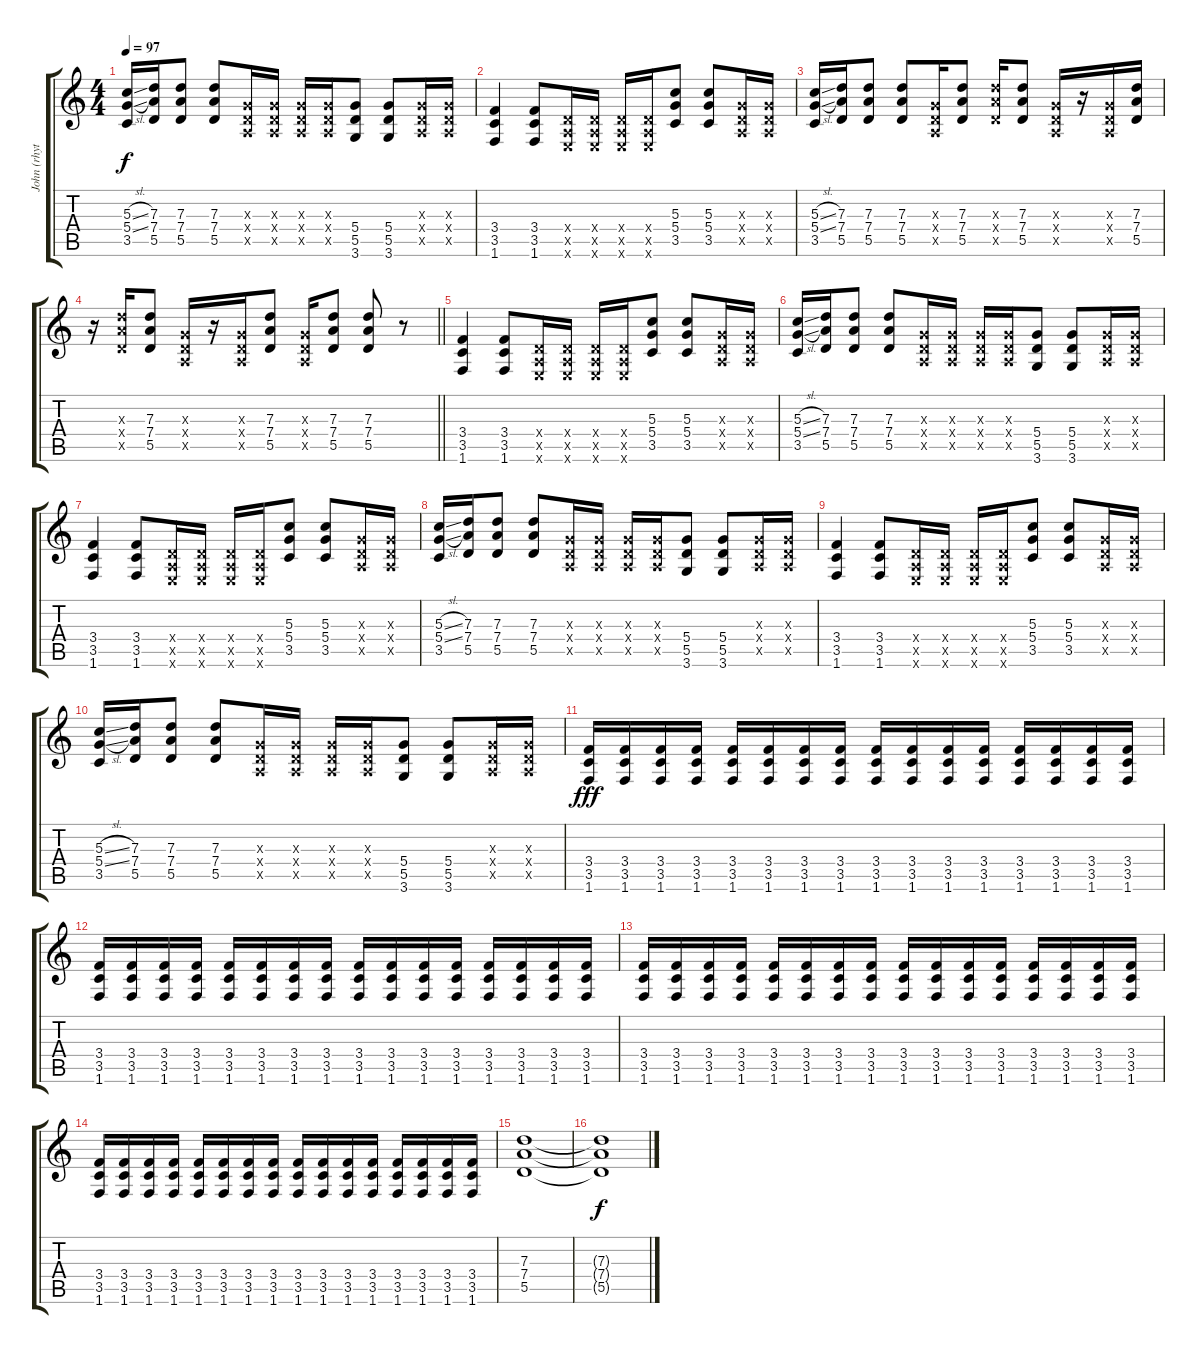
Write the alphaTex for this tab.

\track ("John (rhythm)" "John (rhyt") {instrument electricguitarclean}
\staff {score tabs}
\tuning (E4 B3 G3 D3 A2 E2) {hide}
\ts (4 4)
\tempo 97
\clef g2
\ks c
(5.3{sl} 5.4{sl} 3.5).16{dy f} (7.3 7.4 5.5).16 (7.3 7.4 5.5).8 (7.3 7.4 5.5).8 (0.3{x} 0.4{x} 0.5{x}).16 (0.3{x} 0.4{x} 0.5{x}).16 (0.3{x} 0.4{x} 0.5{x}).16 (0.3{x} 0.4{x} 0.5{x}).16 (5.4 5.5 3.6).8 (5.4 5.5 3.6).8 (0.3{x} 0.4{x} 0.5{x}).16 (0.3{x} 0.4{x} 0.5{x}).16 |
(3.4 3.5 1.6).4 (3.4 3.5 1.6).8 (0.4{x} 0.5{x} 0.6{x}).16 (0.4{x} 0.5{x} 0.6{x}).16 (0.4{x} 0.5{x} 0.6{x}).16 (0.4{x} 0.5{x} 0.6{x}).16 (5.3 5.4 3.5).8 (5.3 5.4 3.5).8 (0.3{x} 0.4{x} 0.5{x}).16 (0.3{x} 0.4{x} 0.5{x}).16 |
(5.3{sl} 5.4{sl} 3.5).16 (7.3 7.4 5.5).16 (7.3 7.4 5.5).8 (7.3 7.4 5.5).8 (0.3{x} 0.4{x} 0.5{x}).16 (7.3 7.4 5.5).8 (7.3{x} 7.4{x} 5.5{x}).16 (7.3 7.4 5.5).8 (0.3{x} 0.4{x} 0.5{x}).16 r.16 (0.3{x} 0.4{x} 0.5{x}).16 (7.3 7.4 5.5).16 |
\barLineRight lightlight
r.16 (7.3{x} 7.4{x} 5.5{x}).16 (7.3 7.4 5.5).8 (0.3{x} 0.4{x} 0.5{x}).16 r.16 (0.3{x} 0.4{x} 0.5{x}).16 (7.3 7.4 5.5).8 (0.3{x} 0.4{x} 0.5{x}).16 (7.3 7.4 5.5).8 (7.3 7.4 5.5).8 r.8 |
(3.4 3.5 1.6).4 (3.4 3.5 1.6).8 (0.4{x} 0.5{x} 0.6{x}).16 (0.4{x} 0.5{x} 0.6{x}).16 (0.4{x} 0.5{x} 0.6{x}).16 (0.4{x} 0.5{x} 0.6{x}).16 (5.3 5.4 3.5).8 (5.3 5.4 3.5).8 (0.3{x} 0.4{x} 0.5{x}).16 (0.3{x} 0.4{x} 0.5{x}).16 |
(5.3{sl} 5.4{sl} 3.5).16 (7.3 7.4 5.5).16 (7.3 7.4 5.5).8 (7.3 7.4 5.5).8 (0.3{x} 0.4{x} 0.5{x}).16 (0.3{x} 0.4{x} 0.5{x}).16 (0.3{x} 0.4{x} 0.5{x}).16 (0.3{x} 0.4{x} 0.5{x}).16 (5.4 5.5 3.6).8 (5.4 5.5 3.6).8 (0.3{x} 0.4{x} 0.5{x}).16 (0.3{x} 0.4{x} 0.5{x}).16 |
(3.4 3.5 1.6).4 (3.4 3.5 1.6).8 (0.4{x} 0.5{x} 0.6{x}).16 (0.4{x} 0.5{x} 0.6{x}).16 (0.4{x} 0.5{x} 0.6{x}).16 (0.4{x} 0.5{x} 0.6{x}).16 (5.3 5.4 3.5).8 (5.3 5.4 3.5).8 (0.3{x} 0.4{x} 0.5{x}).16 (0.3{x} 0.4{x} 0.5{x}).16 |
(5.3{sl} 5.4{sl} 3.5).16 (7.3 7.4 5.5).16 (7.3 7.4 5.5).8 (7.3 7.4 5.5).8 (0.3{x} 0.4{x} 0.5{x}).16 (0.3{x} 0.4{x} 0.5{x}).16 (0.3{x} 0.4{x} 0.5{x}).16 (0.3{x} 0.4{x} 0.5{x}).16 (5.4 5.5 3.6).8 (5.4 5.5 3.6).8 (0.3{x} 0.4{x} 0.5{x}).16 (0.3{x} 0.4{x} 0.5{x}).16 |
(3.4 3.5 1.6).4 (3.4 3.5 1.6).8 (0.4{x} 0.5{x} 0.6{x}).16 (0.4{x} 0.5{x} 0.6{x}).16 (0.4{x} 0.5{x} 0.6{x}).16 (0.4{x} 0.5{x} 0.6{x}).16 (5.3 5.4 3.5).8 (5.3 5.4 3.5).8 (0.3{x} 0.4{x} 0.5{x}).16 (0.3{x} 0.4{x} 0.5{x}).16 |
(5.3{sl} 5.4{sl} 3.5).16 (7.3 7.4 5.5).16 (7.3 7.4 5.5).8 (7.3 7.4 5.5).8 (0.3{x} 0.4{x} 0.5{x}).16 (0.3{x} 0.4{x} 0.5{x}).16 (0.3{x} 0.4{x} 0.5{x}).16 (0.3{x} 0.4{x} 0.5{x}).16 (5.4 5.5 3.6).8 (5.4 5.5 3.6).8 (0.3{x} 0.4{x} 0.5{x}).16 (0.3{x} 0.4{x} 0.5{x}).16 |
(3.4 3.5 1.6).16{dy fff} (3.4 3.5 1.6).16 (3.4 3.5 1.6).16 (3.4 3.5 1.6).16 (3.4 3.5 1.6).16 (3.4 3.5 1.6).16 (3.4 3.5 1.6).16 (3.4 3.5 1.6).16 (3.4 3.5 1.6).16 (3.4 3.5 1.6).16 (3.4 3.5 1.6).16 (3.4 3.5 1.6).16 (3.4 3.5 1.6).16 (3.4 3.5 1.6).16 (3.4 3.5 1.6).16 (3.4 3.5 1.6).16 |
(3.4 3.5 1.6).16 (3.4 3.5 1.6).16 (3.4 3.5 1.6).16 (3.4 3.5 1.6).16 (3.4 3.5 1.6).16 (3.4 3.5 1.6).16 (3.4 3.5 1.6).16 (3.4 3.5 1.6).16 (3.4 3.5 1.6).16 (3.4 3.5 1.6).16 (3.4 3.5 1.6).16 (3.4 3.5 1.6).16 (3.4 3.5 1.6).16 (3.4 3.5 1.6).16 (3.4 3.5 1.6).16 (3.4 3.5 1.6).16 |
(3.4 3.5 1.6).16 (3.4 3.5 1.6).16 (3.4 3.5 1.6).16 (3.4 3.5 1.6).16 (3.4 3.5 1.6).16 (3.4 3.5 1.6).16 (3.4 3.5 1.6).16 (3.4 3.5 1.6).16 (3.4 3.5 1.6).16 (3.4 3.5 1.6).16 (3.4 3.5 1.6).16 (3.4 3.5 1.6).16 (3.4 3.5 1.6).16 (3.4 3.5 1.6).16 (3.4 3.5 1.6).16 (3.4 3.5 1.6).16 |
(3.4 3.5 1.6).16 (3.4 3.5 1.6).16 (3.4 3.5 1.6).16 (3.4 3.5 1.6).16 (3.4 3.5 1.6).16 (3.4 3.5 1.6).16 (3.4 3.5 1.6).16 (3.4 3.5 1.6).16 (3.4 3.5 1.6).16 (3.4 3.5 1.6).16 (3.4 3.5 1.6).16 (3.4 3.5 1.6).16 (3.4 3.5 1.6).16 (3.4 3.5 1.6).16 (3.4 3.5 1.6).16 (3.4 3.5 1.6).16 |
(7.3 7.4 5.5).1{volume 0} |
(7.3{t} 7.4{t} 5.5{t}).1{dy f}
